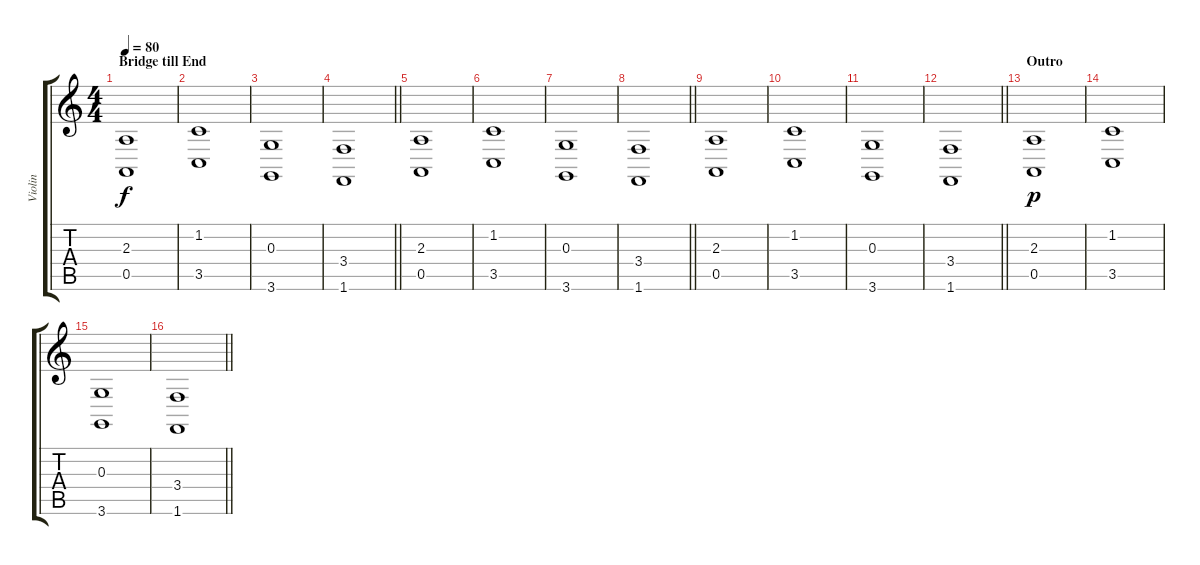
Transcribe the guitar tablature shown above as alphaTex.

\track ("Violin" "Violin") {instrument violin}
\staff {score tabs}
\tuning (E4 B3 G3 D3 A2 E2) {hide}
\ts (4 4)
\section ("" "Bridge till End")
\tempo 80
\clef g2
\ks c
(2.3 0.5).1{dy f} |
(1.2 3.5).1 |
(0.3 3.6).1 |
\barLineRight lightlight
(3.4 1.6).1 |
(2.3 0.5).1 |
(1.2 3.5).1 |
(0.3 3.6).1 |
\barLineRight lightlight
(3.4 1.6).1 |
(2.3 0.5).1 |
(1.2 3.5).1 |
(0.3 3.6).1 |
\barLineRight lightlight
(3.4 1.6).1 |
\section ("" "Outro")
(2.3 0.5).1{dy p} |
(1.2 3.5).1 |
(0.3 3.6).1 |
\barLineRight lightlight
(3.4 1.6).1
